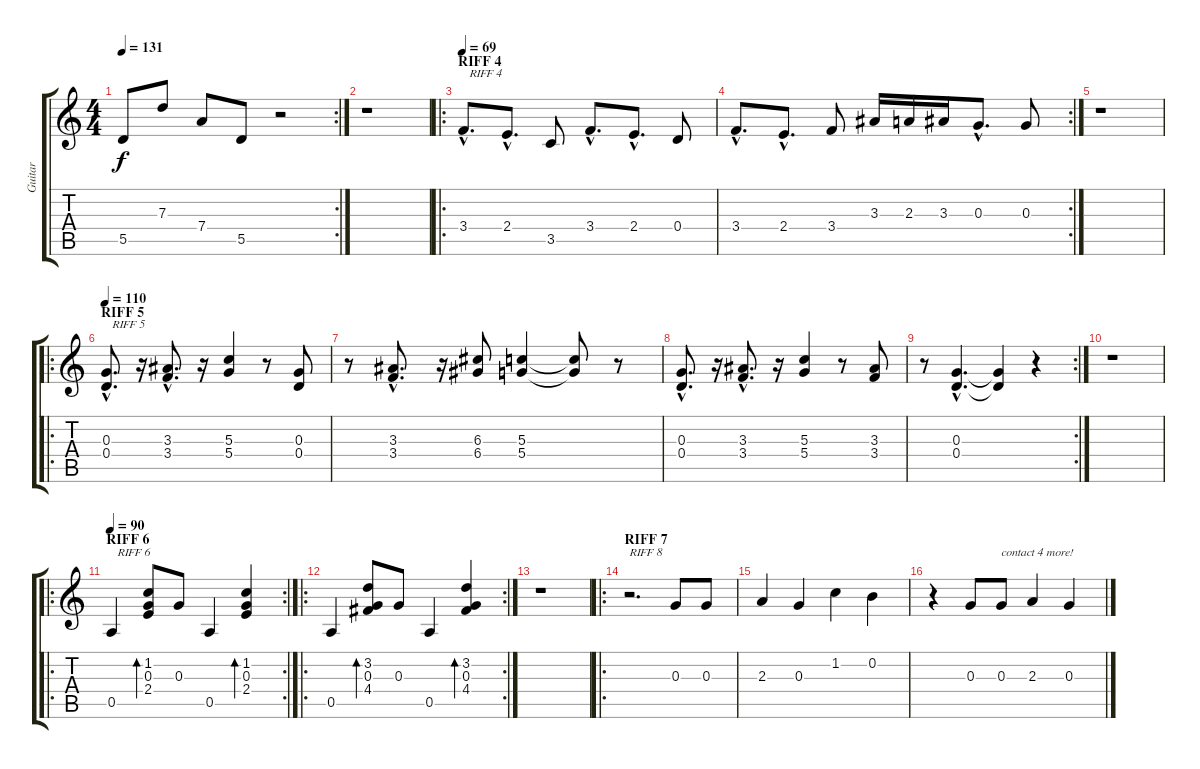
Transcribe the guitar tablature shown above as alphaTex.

\track ("Guitar" "Guitar") {instrument acousticguitarsteel}
\staff {score tabs}
\tuning (E4 B3 G3 D3 A2 E2) {hide}
\rc 2
\ts (4 4)
\tempo 131
\clef g2
\ks c
5.5.8{dy f} 7.3.8 7.4.8 5.5.8 r.2 |
r.1 |
\ro
\section ("" "RIFF 4")
\tempo 69
3.4{hac}.8{d txt "  RIFF 4"} 2.4{hac}.8{d} 3.5.8 3.4{hac}.8{d} 2.4{hac}.8{d} 0.4.8 |
\rc 2
3.4{hac}.8{d} 2.4{hac}.8{d} 3.4.8 3.3.16 2.3.16 3.3.16 0.3{hac}.8{d} 0.3.8 |
r.1 |
\ro
\section ("" "RIFF 5")
\tempo 110
(0.3{hac} 0.4{hac}).8{d txt "  RIFF 5"} r.16 (3.3{hac} 3.4{hac}).8{d} r.16 (5.3 5.4).4 r.8 (0.3 0.4).8 |
r.8 (3.3{hac} 3.4{hac}).8{d} r.16 (6.3 6.4).8 (5.3 5.4).4 (5.3{t} 5.4{t}).8 r.8 |
(0.3{hac} 0.4{hac}).8{d} r.16 (3.3{hac} 3.4{hac}).8{d} r.16 (5.3 5.4).4 r.8 (3.3 3.4).8 |
\rc 2
r.8 (0.3{hac} 0.4{hac}).4{d} (0.3{t} 0.4{t}).4 r.4 |
r.1 |
\ro
\rc 2
\section ("" "RIFF 6")
\tempo 90
0.5.4{txt "  RIFF 6"} (1.2 0.3 2.4).8{bd 120} 0.3.8 0.5.4 (1.2 0.3 2.4).4{bd 120} |
\ro
\rc 2
0.5.4 (3.2 0.3 4.4).8{bd 120} 0.3.8 0.5.4 (3.2 0.3 4.4).4{bd 120} |
r.1 |
\ro
\section ("" "RIFF 7")
r.2{d txt "RIFF 8"} 0.3.8 0.3.8 |
2.3.4 0.3.4 1.2.4 0.2.4 |
r.4 0.3.8 0.3.8{txt "contact 4 more!"} 2.3.4 0.3.4
